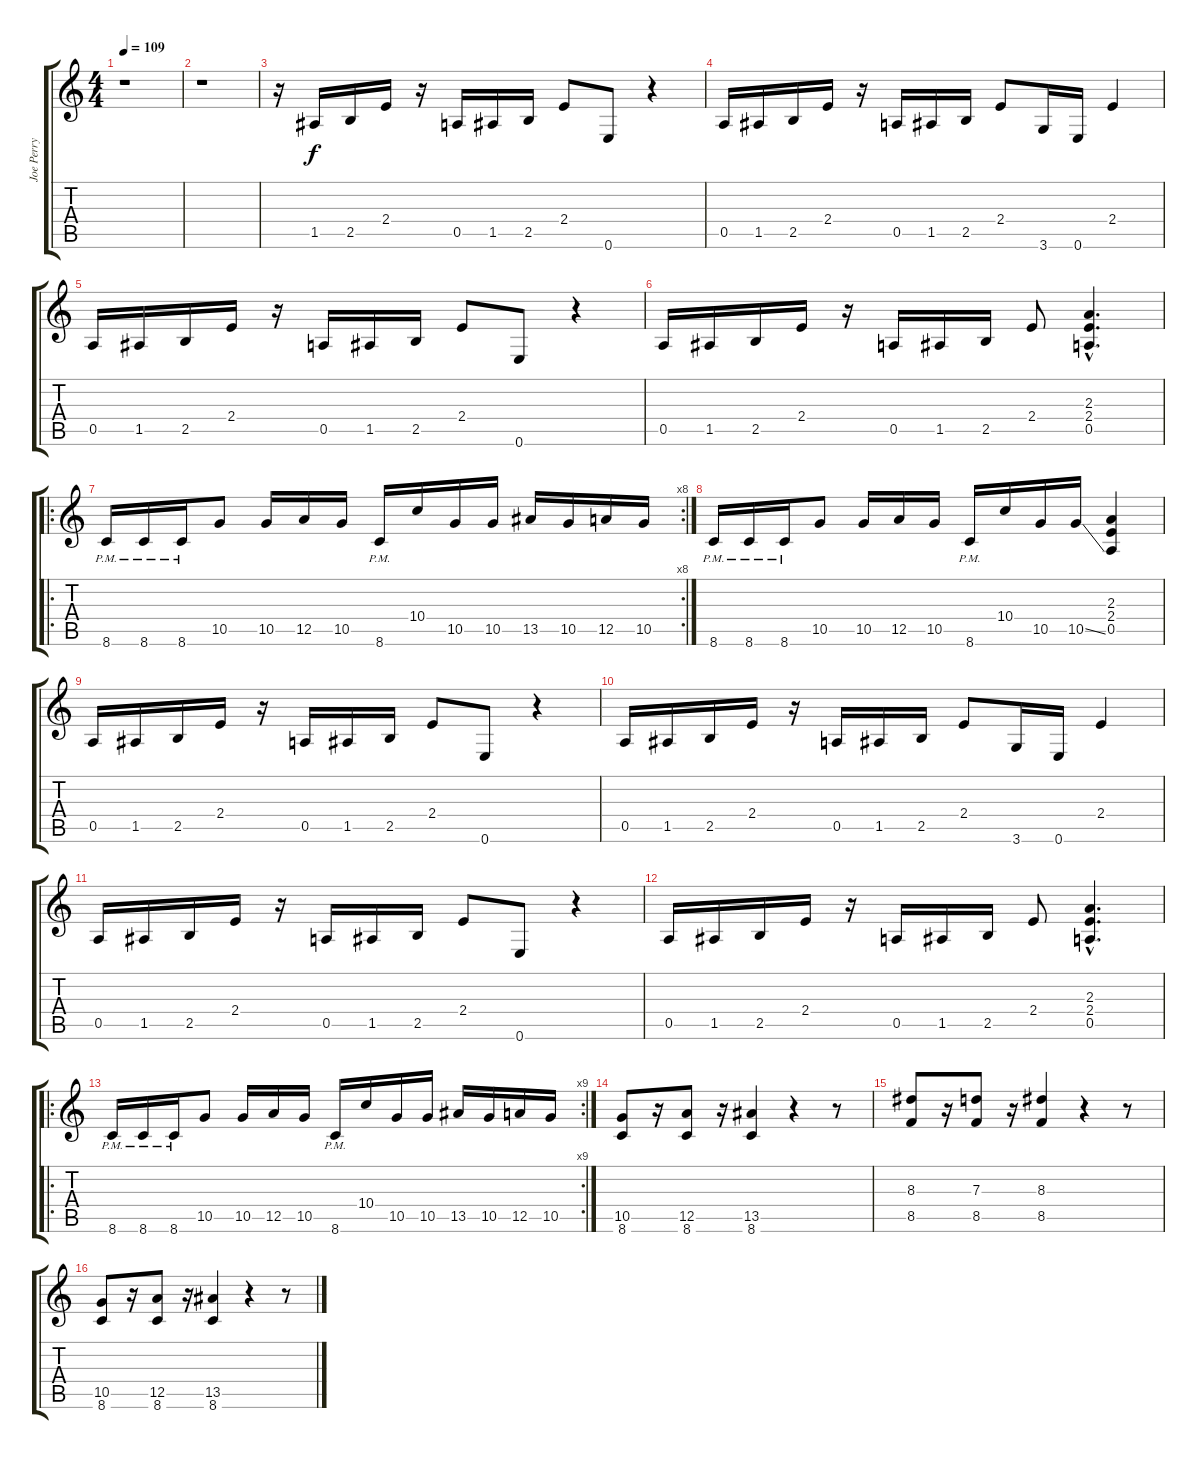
\track ("Joe Perry" "Joe Perry") {instrument overdrivenguitar}
\staff {score tabs}
\tuning (E4 B3 G3 D3 A2 E2) {hide}
\ts (4 4)
\tempo 109
\clef g2
\ks c
r.1{dy f instrument overdrivenguitar} |
r.1 |
r.16 1.5.16 2.5.16 2.4.16 r.16 0.5.16 1.5.16 2.5.16 2.4.8 0.6.8 r.4 |
0.5.16 1.5.16 2.5.16 2.4.16 r.16 0.5.16 1.5.16 2.5.16 2.4.8 3.6.16 0.6.16 2.4.4 |
0.5.16 1.5.16 2.5.16 2.4.16 r.16 0.5.16 1.5.16 2.5.16 2.4.8 0.6.8 r.4 |
0.5.16 1.5.16 2.5.16 2.4.16 r.16 0.5.16 1.5.16 2.5.16 2.4.8 (2.3{hac} 2.4{hac} 0.5{hac}).4{d} |
\ro
\rc 8
8.6{pm}.16 8.6{pm}.16 8.6{pm}.16 10.5.8 10.5.16 12.5.16 10.5.16 8.6{pm}.16 10.4.16 10.5.16 10.5.16 13.5.16 10.5.16 12.5.16 10.5.16 |
8.6{pm}.16 8.6{pm}.16 8.6{pm}.16 10.5.8 10.5.16 12.5.16 10.5.16 8.6{pm}.16 10.4.16 10.5.16 10.5{ss}.16 (2.3 2.4 0.5).4 |
0.5.16 1.5.16 2.5.16 2.4.16 r.16 0.5.16 1.5.16 2.5.16 2.4.8 0.6.8 r.4 |
0.5.16 1.5.16 2.5.16 2.4.16 r.16 0.5.16 1.5.16 2.5.16 2.4.8 3.6.16 0.6.16 2.4.4 |
0.5.16 1.5.16 2.5.16 2.4.16 r.16 0.5.16 1.5.16 2.5.16 2.4.8 0.6.8 r.4 |
0.5.16 1.5.16 2.5.16 2.4.16 r.16 0.5.16 1.5.16 2.5.16 2.4.8 (2.3{hac} 2.4{hac} 0.5{hac}).4{d} |
\ro
\rc 9
8.6{pm}.16 8.6{pm}.16 8.6{pm}.16 10.5.8 10.5.16 12.5.16 10.5.16 8.6{pm}.16 10.4.16 10.5.16 10.5.16 13.5.16 10.5.16 12.5.16 10.5.16 |
(10.5 8.6).8 r.16 (12.5 8.6).8 r.16 (13.5 8.6).4 r.4 r.8 |
(8.3 8.5).8 r.16 (7.3 8.5).8 r.16 (8.3 8.5).4 r.4 r.8 |
(10.5 8.6).8 r.16 (12.5 8.6).8 r.16 (13.5 8.6).4 r.4 r.8
